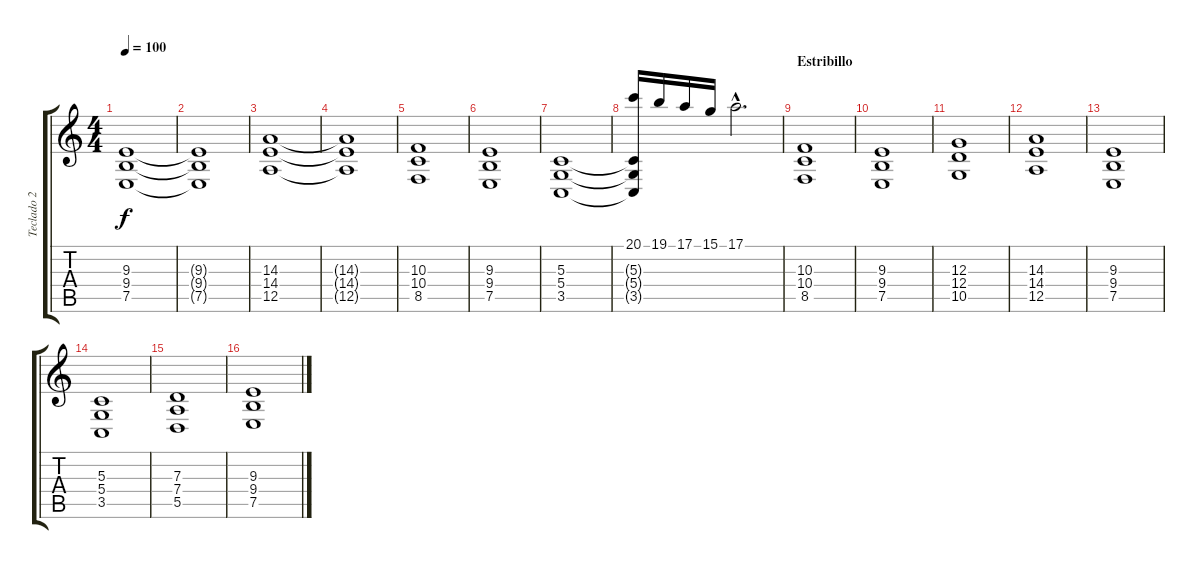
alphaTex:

\track ("Teclado 2" "Teclado 2") {instrument stringensemble1}
\staff {score tabs}
\tuning (E4 B3 G3 D3 A2 E2) {hide}
\ts (4 4)
\tempo 100
\clef g2
\ks c
(9.3 9.4 7.5).1{dy f} |
(9.3{t} 9.4{t} 7.5{t}).1 |
(14.3 14.4 12.5).1 |
(14.3{t} 14.4{t} 12.5{t}).1 |
(10.3 10.4 8.5).1 |
(9.3 9.4 7.5).1 |
(5.3 5.4 3.5).1 |
\section ("" "")
(20.1 5.3{t} 5.4{t} 3.5{t}).16 19.1.16 17.1.16 15.1.16 17.1{hac}.2{d} |
\section ("" "Estribillo")
(10.3 10.4 8.5).1 |
(9.3 9.4 7.5).1 |
(12.3 12.4 10.5).1 |
(14.3 14.4 12.5).1 |
(9.3 9.4 7.5).1 |
(5.3 5.4 3.5).1 |
(7.3 7.4 5.5).1 |
(9.3 9.4 7.5).1
